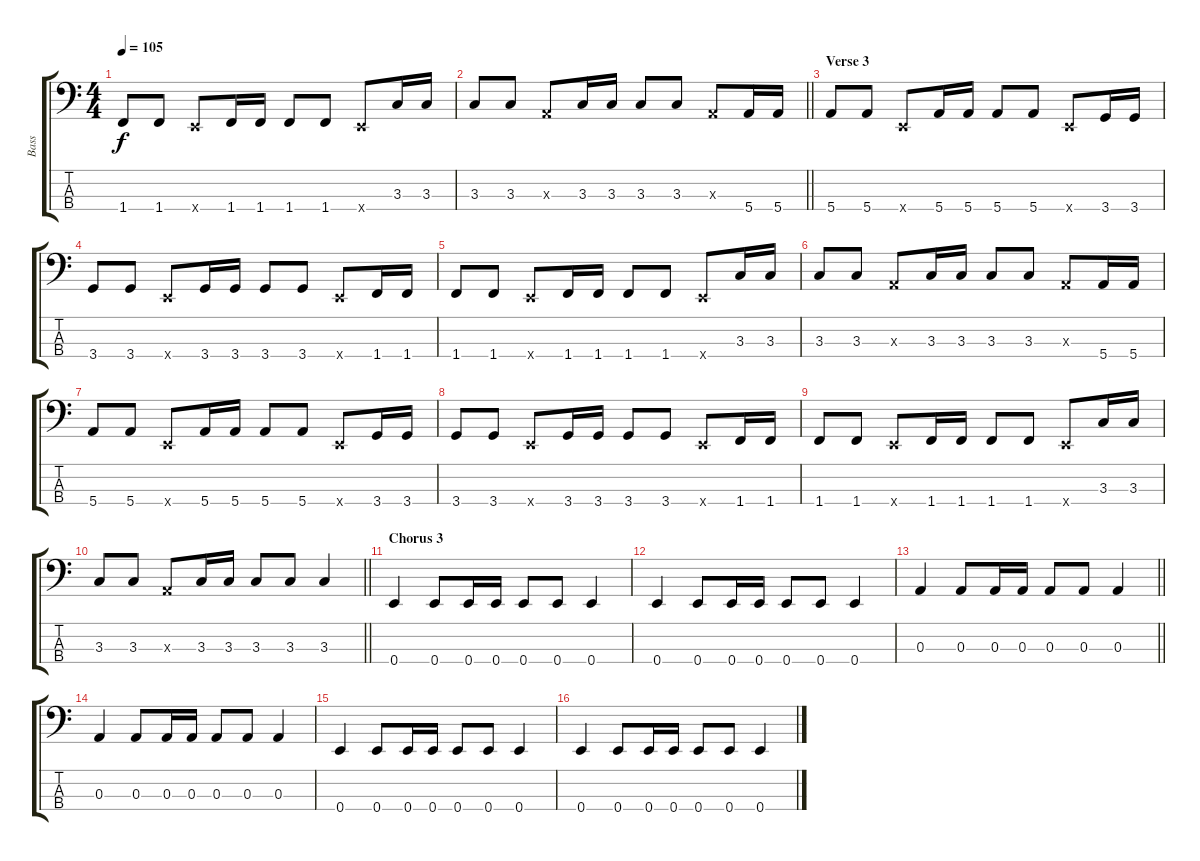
\track ("Bass" "Bass") {instrument electricbassfinger}
\staff {score tabs}
\tuning (G2 D2 A1 E1) {hide}
\ts (4 4)
\tempo 105
\clef f4
\ks c
1.4.8{dy f} 1.4.8 0.4{x}.8 1.4.16 1.4.16 1.4.8 1.4.8 0.4{x}.8 3.3.16 3.3.16 |
\barLineRight lightlight
3.3.8 3.3.8 0.3{x}.8 3.3.16 3.3.16 3.3.8 3.3.8 0.3{x}.8 5.4.16 5.4.16 |
\section ("" "Verse 3")
5.4.8 5.4.8 0.4{x}.8 5.4.16 5.4.16 5.4.8 5.4.8 0.4{x}.8 3.4.16 3.4.16 |
3.4.8 3.4.8 0.4{x}.8 3.4.16 3.4.16 3.4.8 3.4.8 0.4{x}.8 1.4.16 1.4.16 |
1.4.8 1.4.8 0.4{x}.8 1.4.16 1.4.16 1.4.8 1.4.8 0.4{x}.8 3.3.16 3.3.16 |
3.3.8 3.3.8 0.3{x}.8 3.3.16 3.3.16 3.3.8 3.3.8 0.3{x}.8 5.4.16 5.4.16 |
5.4.8 5.4.8 0.4{x}.8 5.4.16 5.4.16 5.4.8 5.4.8 0.4{x}.8 3.4.16 3.4.16 |
3.4.8 3.4.8 0.4{x}.8 3.4.16 3.4.16 3.4.8 3.4.8 0.4{x}.8 1.4.16 1.4.16 |
1.4.8 1.4.8 0.4{x}.8 1.4.16 1.4.16 1.4.8 1.4.8 0.4{x}.8 3.3.16 3.3.16 |
\barLineRight lightlight
3.3.8 3.3.8 0.3{x}.8 3.3.16 3.3.16 3.3.8 3.3.8 3.3.4 |
\section ("" "Chorus 3")
0.4.4 0.4.8 0.4.16 0.4.16 0.4.8 0.4.8 0.4.4 |
0.4.4 0.4.8 0.4.16 0.4.16 0.4.8 0.4.8 0.4.4 |
\barLineRight lightlight
0.3.4 0.3.8 0.3.16 0.3.16 0.3.8 0.3.8 0.3.4 |
0.3.4 0.3.8 0.3.16 0.3.16 0.3.8 0.3.8 0.3.4 |
0.4.4 0.4.8 0.4.16 0.4.16 0.4.8 0.4.8 0.4.4 |
0.4.4 0.4.8 0.4.16 0.4.16 0.4.8 0.4.8 0.4.4
